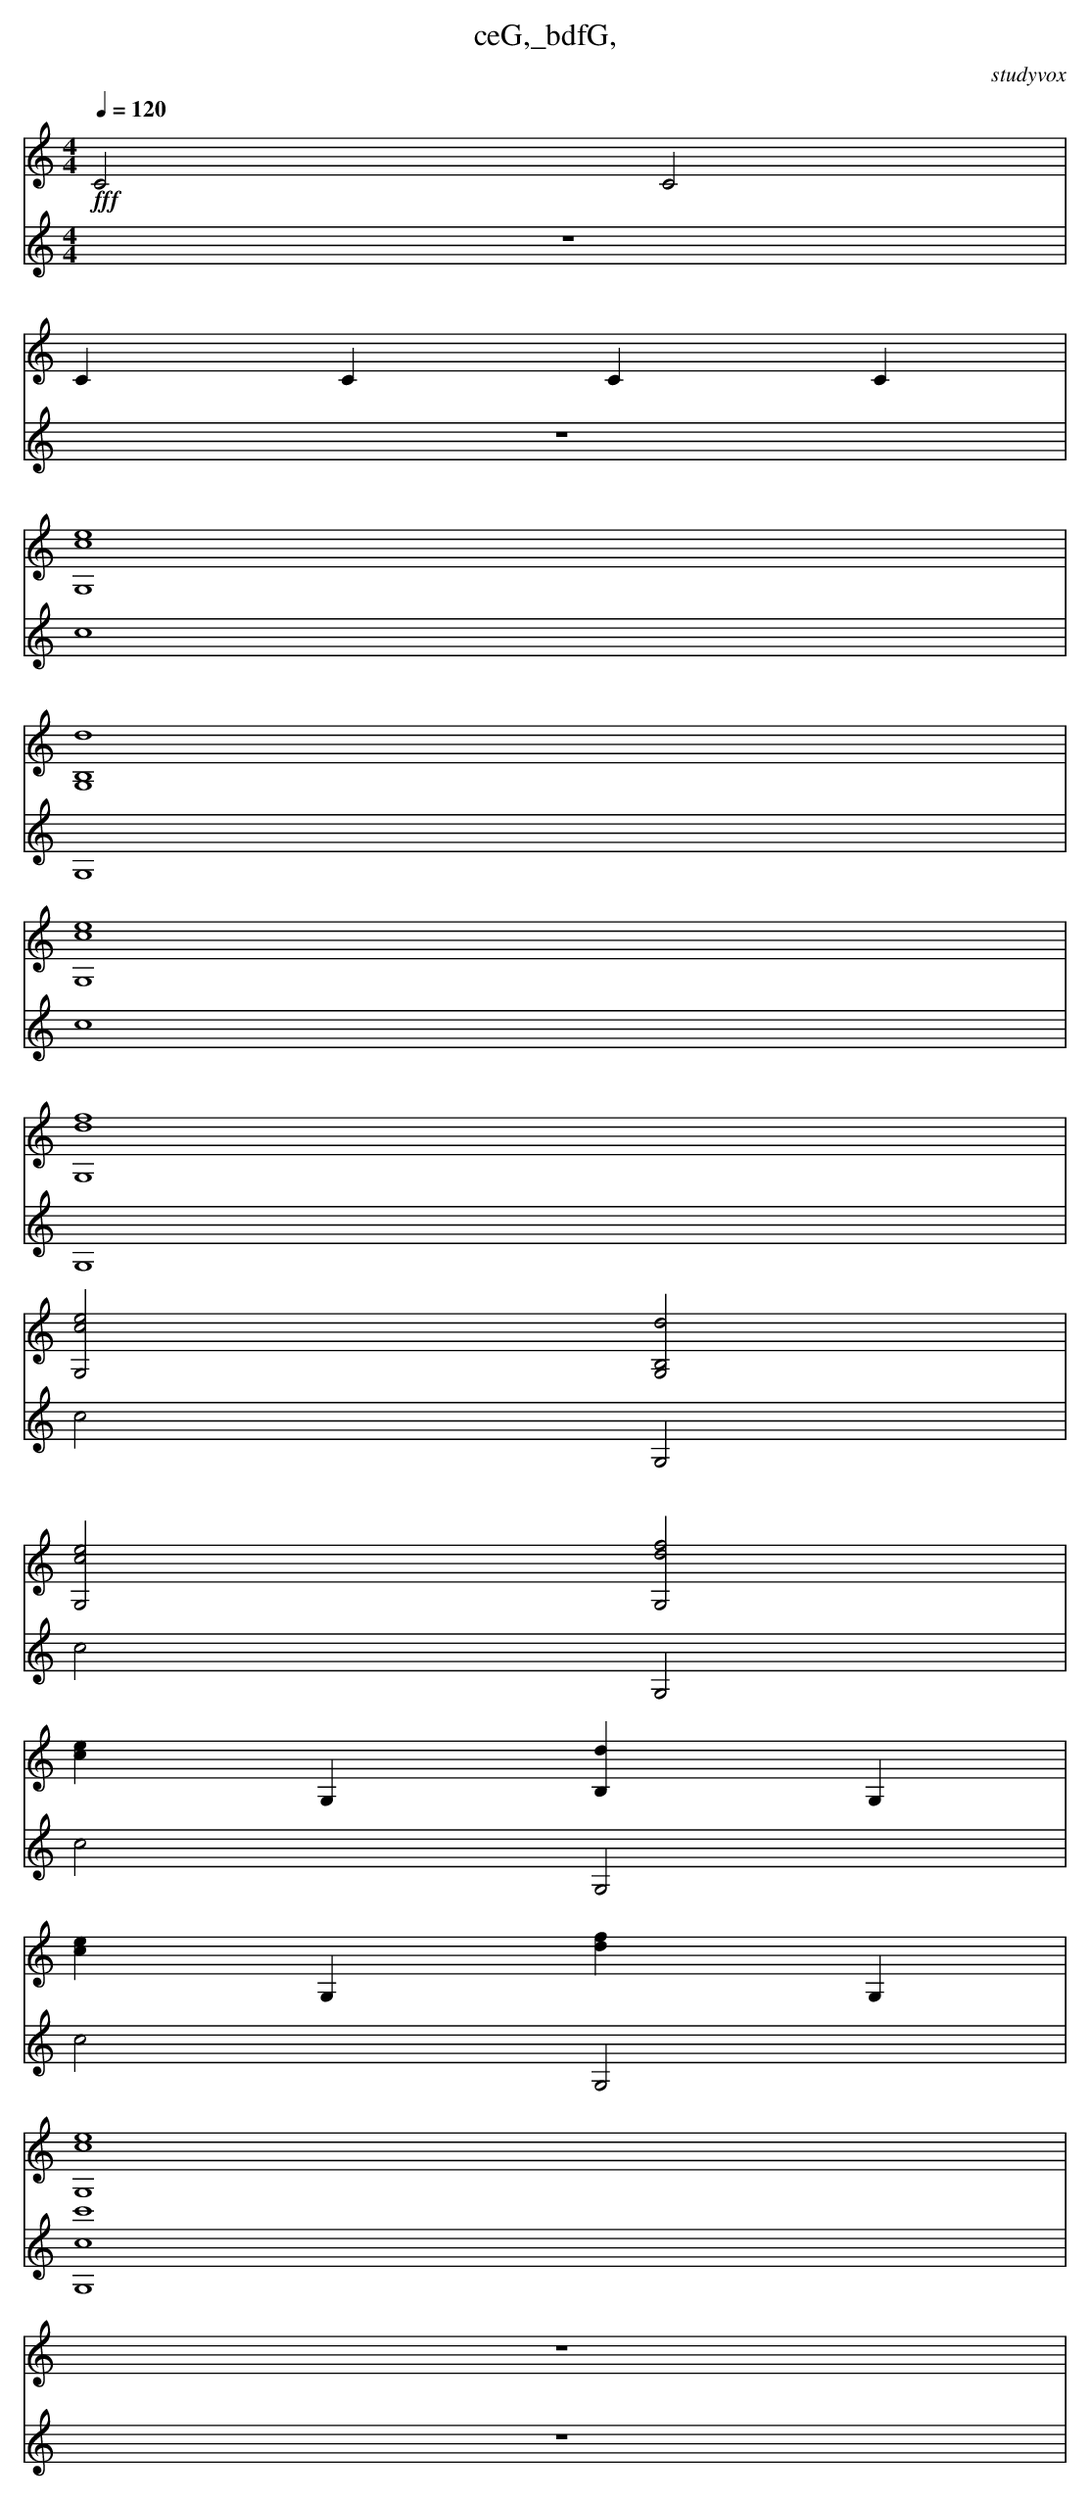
X:1
T:ceG,_bdfG,
O:studyvox
M:4/4
L: 1/4
Q:1/4=120
K:C
V:1
!fff!
C2 C2 |
CCCC |
[c4e4G,4] |
[B,4d4G,4] |
[c4e4G,4] |
[d4f4G,4] |
[c2e2G,2] [B,2d2G,2] |
[c2e2G,2] [d2f2G,2] |
[ce] G, [B,d] G, |
[ce] G, [df] G, |
[c4e4G,4] |
z4 |
V:2
z4 |
z4 |
c4 |
G,4 |
c4 |
G,4 |
c2 G,2 |
c2 G,2 |
c2 G,2 |
c2 G,2 |
[c4G,4c'4] |
z4 |
